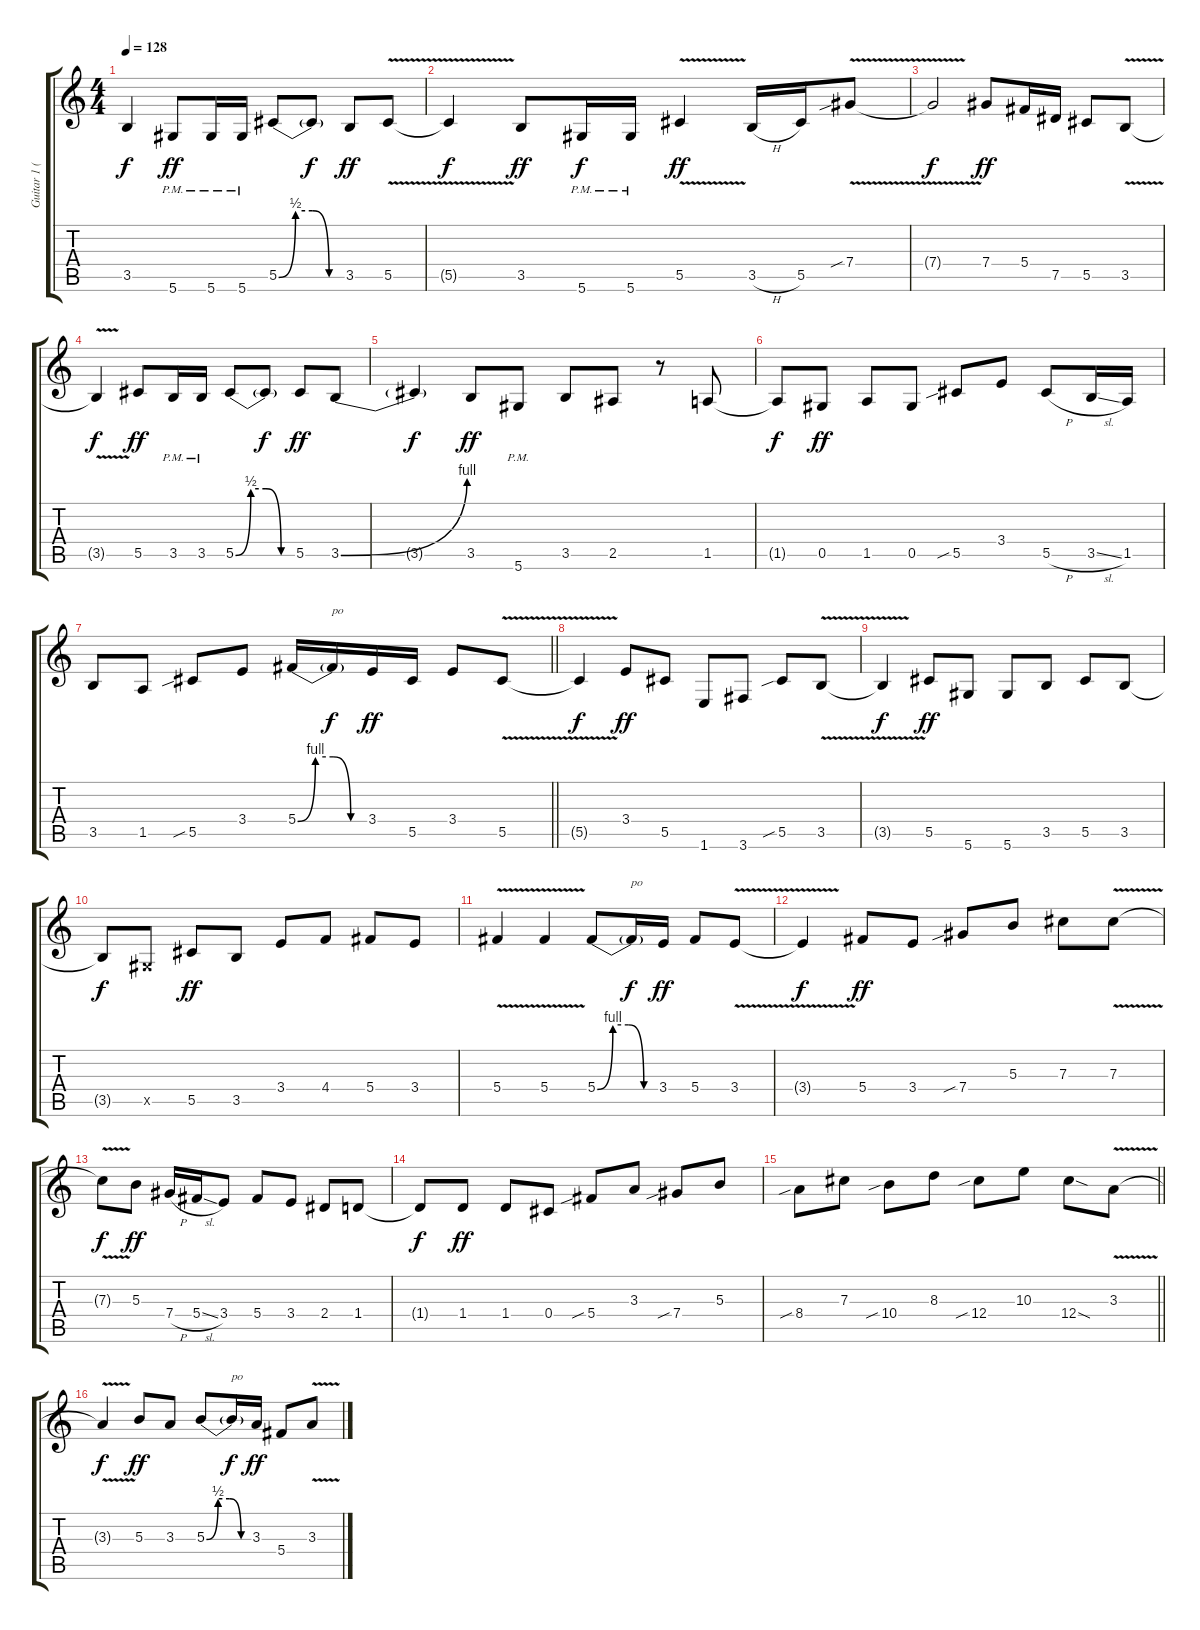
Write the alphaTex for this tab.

\track ("Guitar 1 (Slash)" "Guitar 1 (") {instrument overdrivenguitar}
\staff {score tabs}
\tuning (Eb4 Bb3 Gb3 Db3 Ab2 Eb2) {hide}
\ts (4 4)
\tempo 128
\clef g2
\ks c
3.5{t}.4{dy f} 5.6{pm}.8{dy ff} 5.6{pm}.16 5.6{pm}.16 5.5{be (custom 0 0 15 2 30 2 45 0 60 0)}.8 5.5{t}.8{dy f} 3.5.8{dy ff} 5.5{v}.8 |
5.5{t}.4{dy f} 3.5.8{dy ff} 5.6{pm}.16{dy f} 5.6{pm}.16 5.5{v}.4{dy ff} 3.5{h}.16 5.5.16 7.4{v sib}.8 |
7.4{t}.2{dy f} 7.4.8{dy ff} 5.4.16 7.5.16 5.5.8 3.5{v}.8 |
3.5{t}.4{dy f} 5.5.8{dy ff} 3.5{pm}.16 3.5{pm}.16 5.5{be (custom 0 0 15 2 30 2 45 0 60 0)}.8 5.5{t}.8{dy f} 5.5.8{dy ff} 3.5{be (bend 0 0 60 4)}.8 |
3.5{t}.4{dy f} 3.5.8{dy ff} 5.6{pm}.8 3.5.8 2.5.8 r.8 1.5.8 |
1.5{t}.8{dy f} 0.5.8{dy ff} 1.5.8 0.5.8 5.5{sib}.8 3.4.8 5.5{h}.8 3.5{sl}.16 1.5.16 |
\barLineRight lightlight
3.5.8 1.5.8 5.5{sib}.8 3.4.8 5.4{be (custom 0 0 15 4 30 4 45 0 60 0)}.16 5.4{t}.16{txt "po" dy f} 3.4.16{dy ff} 5.5.16 3.4.8 5.5{v}.8 |
5.5{t}.4{dy f} 3.4.8{dy ff} 5.5.8 1.6.8 3.6.8 5.5{sib}.8 3.5{v}.8 |
3.5{t}.4{dy f} 5.5.8{dy ff} 5.6.8 5.6.8 3.5.8 5.5.8 3.5.8 |
3.5{t}.8{dy f} 0.5{x}.8 5.5.8{dy ff} 3.5.8 3.4.8 4.4.8 5.4.8 3.4.8 |
5.4{v}.4 5.4{v}.4 5.4{be (custom 0 0 15 4 30 4 45 0 60 0)}.8 5.4{t}.16{txt "po" dy f} 3.4.16{dy ff} 5.4.8 3.4{v}.8 |
3.4{t}.4{dy f} 5.4.8{dy ff} 3.4.8 7.4{sib}.8 5.3.8 7.3.8 7.3{v}.8 |
7.3{t}.8{dy f} 5.3.8{dy ff} 7.4{h}.16 5.4{sl}.16 3.4.8 5.4.8 3.4.8 2.4.8 1.4.8 |
1.4{t}.8{dy f} 1.4.8{dy ff} 1.4.8 0.4.8 5.4{sib}.8 3.3.8 7.4{sib}.8 5.3.8 |
\barLineRight lightlight
8.4{sib}.8 7.3.8 10.4{sib}.8 8.3.8 12.4{sib}.8 10.3.8 12.4{sod}.8 3.3{v}.8 |
3.3{t}.4{dy f} 5.3.8{dy ff} 3.3.8 5.3{be (custom 0 0 15 2 30 2 45 0 60 0)}.8 5.3{t}.16{txt "po" dy f} 3.3.16{dy ff} 5.4.8 3.3{v}.8
